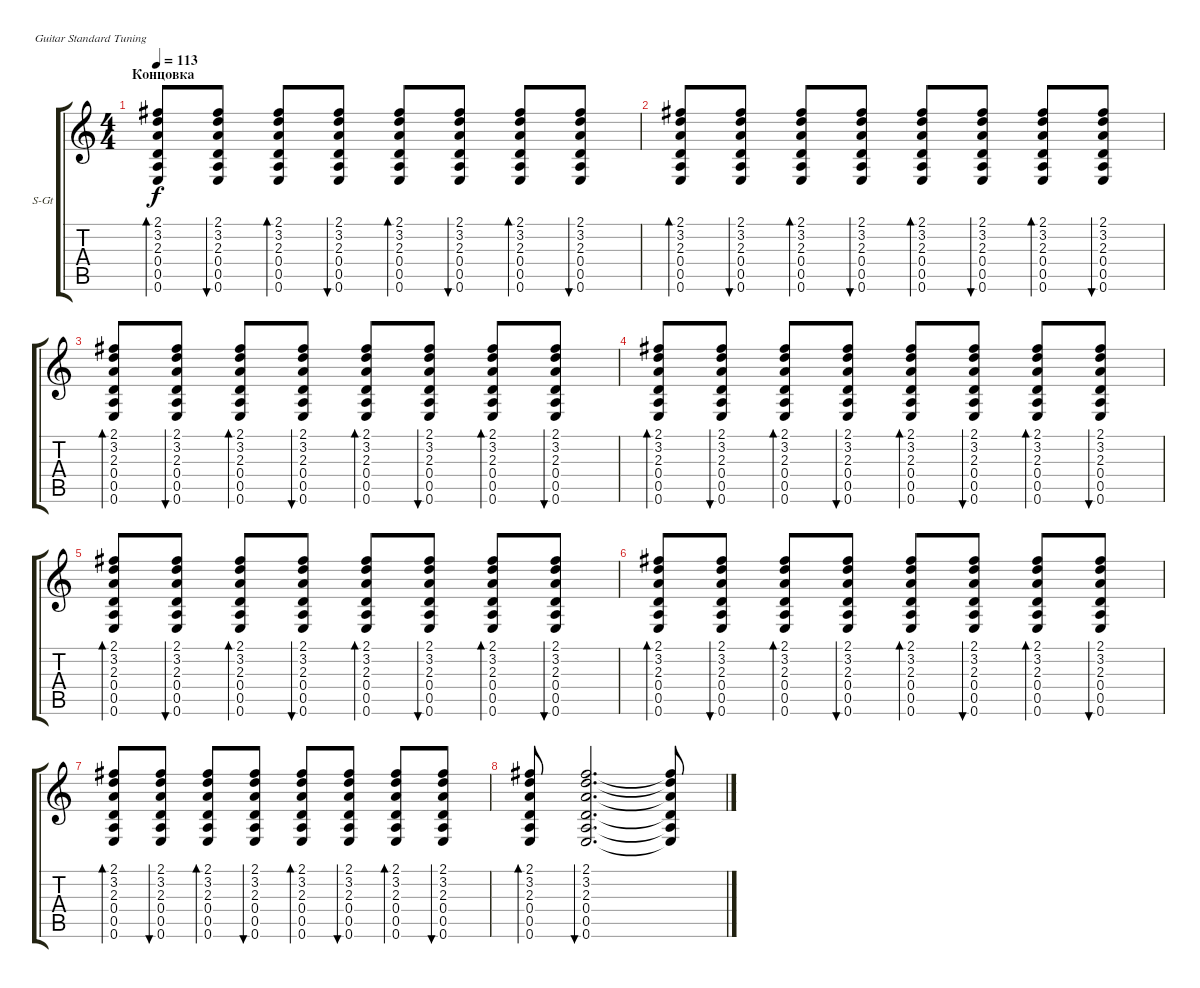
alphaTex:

\defaultSystemsLayout 4
\bracketExtendMode groupsimilarinstruments
\firstSystemTrackNameOrientation horizontal
\otherSystemsTrackNameOrientation horizontal
\track ("В. Бутусов (гитара)" "S-Gt") {instrument acousticguitarsteel}
\staff {score tabs}
\tuning (E4 B3 G3 D3 A2 E2)
\ts (4 4)
\section ("" "Концовка")
\tempo 113
\clef g2
\ks c
(2.1 3.2 2.3 0.4 0.5 0.6).8{bd 37 dy f} (2.1 3.2 2.3 0.4 0.5 0.6).8{bu 36} (2.1 3.2 2.3 0.4 0.5 0.6).8{bd 37} (2.1 3.2 2.3 0.4 0.5 0.6).8{bu 36} (2.1 3.2 2.3 0.4 0.5 0.6).8{bd 37} (2.1 3.2 2.3 0.4 0.5 0.6).8{bu 36} (2.1 3.2 2.3 0.4 0.5 0.6).8{bd 37} (2.1 3.2 2.3 0.4 0.5 0.6).8{bu 36} |
(2.1 3.2 2.3 0.4 0.5 0.6).8{bd 37} (2.1 3.2 2.3 0.4 0.5 0.6).8{bu 36} (2.1 3.2 2.3 0.4 0.5 0.6).8{bd 37} (2.1 3.2 2.3 0.4 0.5 0.6).8{bu 36} (2.1 3.2 2.3 0.4 0.5 0.6).8{bd 37} (2.1 3.2 2.3 0.4 0.5 0.6).8{bu 36} (2.1 3.2 2.3 0.4 0.5 0.6).8{bd 37} (2.1 3.2 2.3 0.4 0.5 0.6).8{bu 36} |
(2.1 3.2 2.3 0.4 0.5 0.6).8{bd 37} (2.1 3.2 2.3 0.4 0.5 0.6).8{bu 36} (2.1 3.2 2.3 0.4 0.5 0.6).8{bd 37} (2.1 3.2 2.3 0.4 0.5 0.6).8{bu 36} (2.1 3.2 2.3 0.4 0.5 0.6).8{bd 37} (2.1 3.2 2.3 0.4 0.5 0.6).8{bu 36} (2.1 3.2 2.3 0.4 0.5 0.6).8{bd 37} (2.1 3.2 2.3 0.4 0.5 0.6).8{bu 36} |
(2.1 3.2 2.3 0.4 0.5 0.6).8{bd 37} (2.1 3.2 2.3 0.4 0.5 0.6).8{bu 36} (2.1 3.2 2.3 0.4 0.5 0.6).8{bd 37} (2.1 3.2 2.3 0.4 0.5 0.6).8{bu 36} (2.1 3.2 2.3 0.4 0.5 0.6).8{bd 37} (2.1 3.2 2.3 0.4 0.5 0.6).8{bu 36} (2.1 3.2 2.3 0.4 0.5 0.6).8{bd 37} (2.1 3.2 2.3 0.4 0.5 0.6).8{bu 36} |
(2.1 3.2 2.3 0.4 0.5 0.6).8{bd 37} (2.1 3.2 2.3 0.4 0.5 0.6).8{bu 36} (2.1 3.2 2.3 0.4 0.5 0.6).8{bd 37} (2.1 3.2 2.3 0.4 0.5 0.6).8{bu 36} (2.1 3.2 2.3 0.4 0.5 0.6).8{bd 37} (2.1 3.2 2.3 0.4 0.5 0.6).8{bu 36} (2.1 3.2 2.3 0.4 0.5 0.6).8{bd 37} (2.1 3.2 2.3 0.4 0.5 0.6).8{bu 36} |
(2.1 3.2 2.3 0.4 0.5 0.6).8{bd 37} (2.1 3.2 2.3 0.4 0.5 0.6).8{bu 36} (2.1 3.2 2.3 0.4 0.5 0.6).8{bd 37} (2.1 3.2 2.3 0.4 0.5 0.6).8{bu 36} (2.1 3.2 2.3 0.4 0.5 0.6).8{bd 37} (2.1 3.2 2.3 0.4 0.5 0.6).8{bu 36} (2.1 3.2 2.3 0.4 0.5 0.6).8{bd 37} (2.1 3.2 2.3 0.4 0.5 0.6).8{bu 36} |
(2.1 3.2 2.3 0.4 0.5 0.6).8{bd 37} (2.1 3.2 2.3 0.4 0.5 0.6).8{bu 36} (2.1 3.2 2.3 0.4 0.5 0.6).8{bd 37} (2.1 3.2 2.3 0.4 0.5 0.6).8{bu 36} (2.1 3.2 2.3 0.4 0.5 0.6).8{bd 37} (2.1 3.2 2.3 0.4 0.5 0.6).8{bu 36} (2.1 3.2 2.3 0.4 0.5 0.6).8{bd 37} (2.1 3.2 2.3 0.4 0.5 0.6).8{bu 36} |
(2.1 3.2 2.3 0.4 0.5 0.6).8{bd 37} (2.1 3.2 2.3 0.4 0.5 0.6).2{d bu 36} (2.1{t} 3.2{t} 2.3{t} 0.4{t} 0.5{t} 0.6{t}).8
